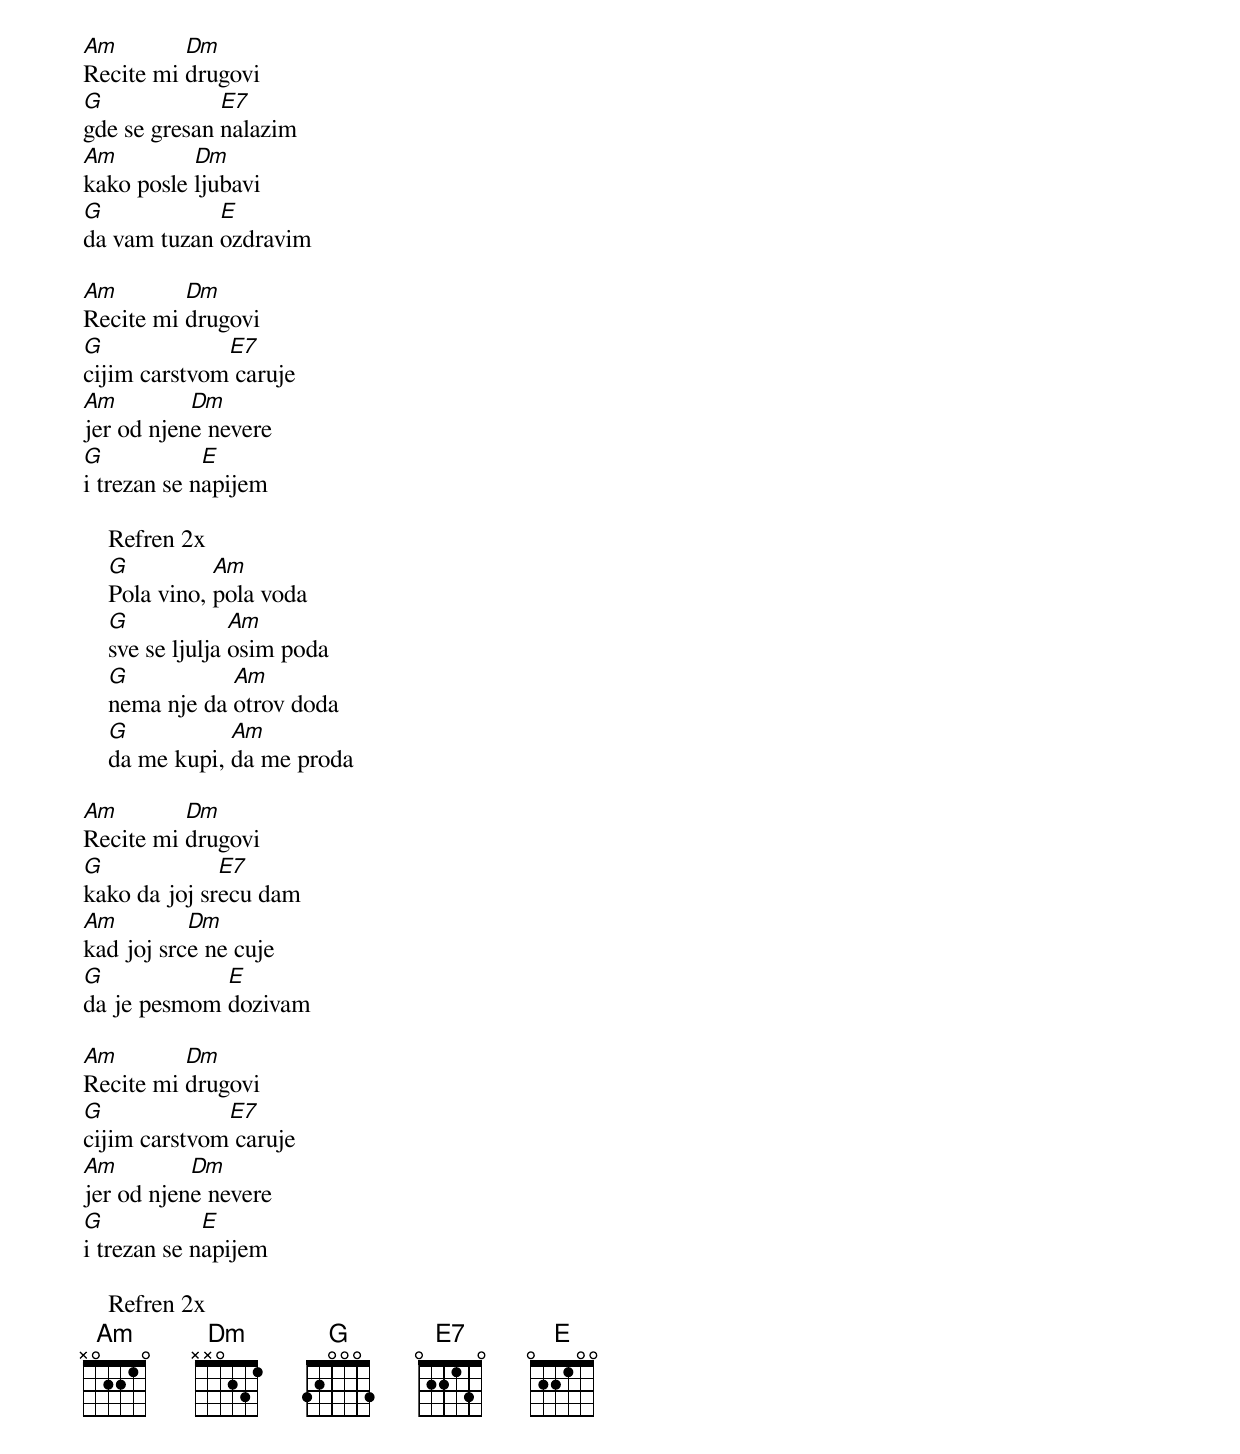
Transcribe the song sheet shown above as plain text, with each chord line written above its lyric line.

Am        Dm
Recite mi drugovi
G             E7
gde se gresan nalazim
Am         Dm
kako posle ljubavi
G            E
da vam tuzan ozdravim

Am        Dm
Recite mi drugovi
G             E7
cijim carstvom caruje
Am         Dm
jer od njene nevere
G            E
i trezan se napijem

    Refren 2x
    G          Am
    Pola vino, pola voda
    G             Am
    sve se ljulja osim poda
    G           Am
    nema nje da otrov doda
    G           Am
    da me kupi, da me proda

Am        Dm
Recite mi drugovi
G             E7
kako da joj srecu dam
Am         Dm
kad joj srce ne cuje
G            E
da je pesmom dozivam

Am        Dm
Recite mi drugovi
G             E7
cijim carstvom caruje
Am         Dm
jer od njene nevere
G            E
i trezan se napijem

    Refren 2x
